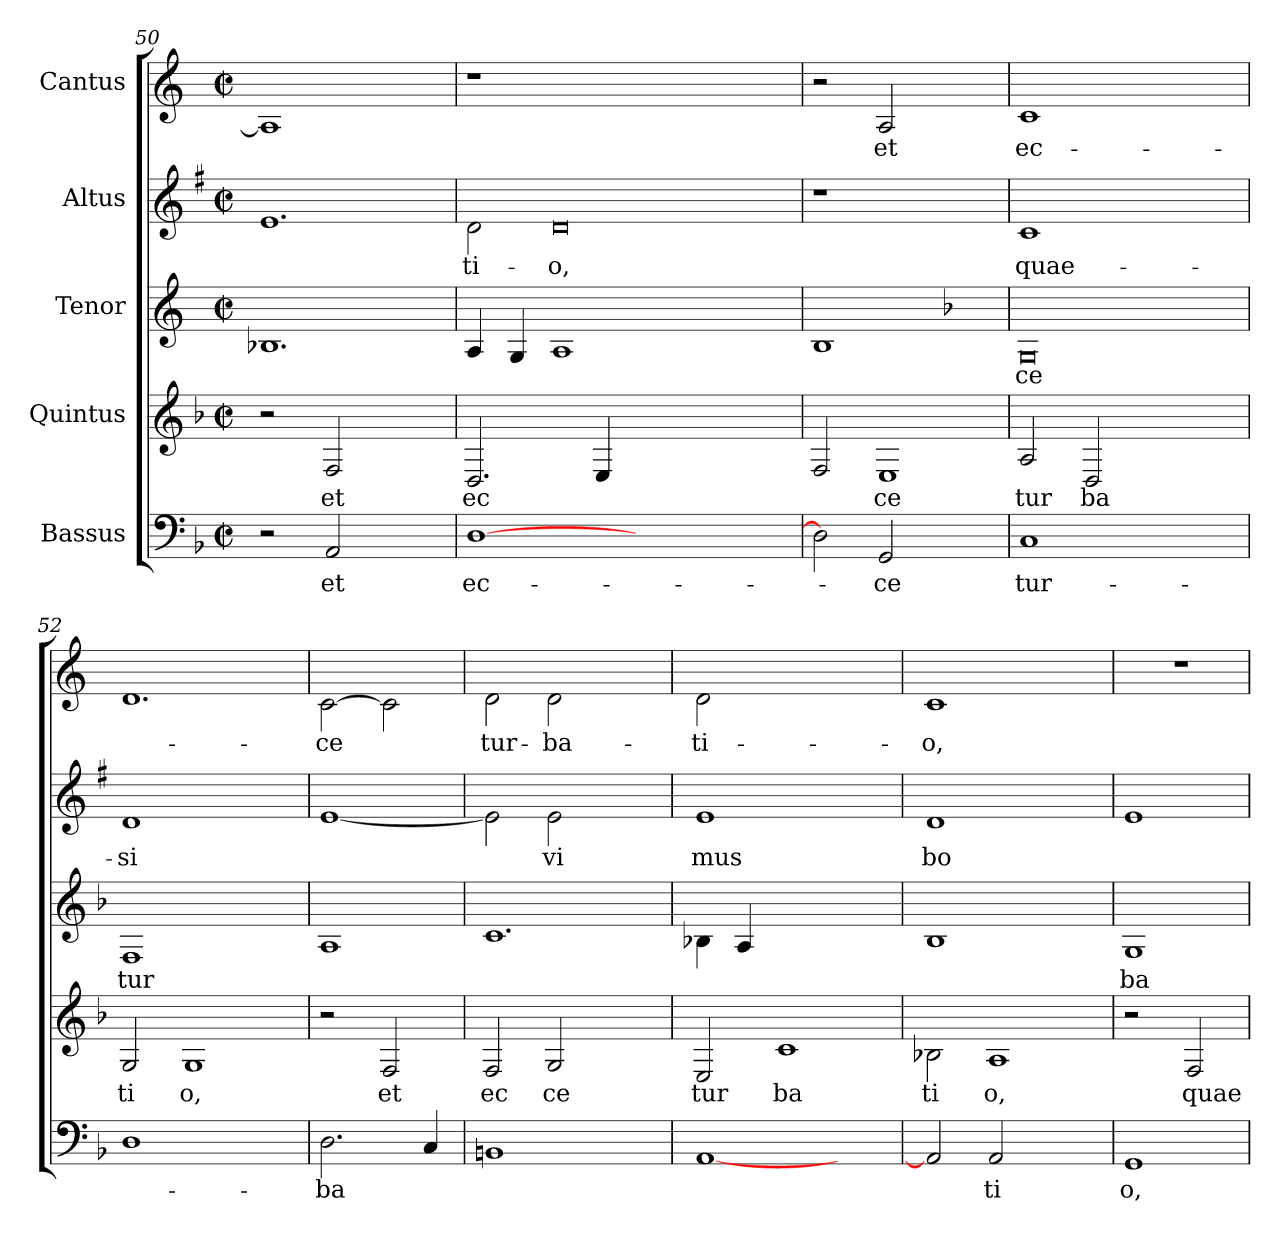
**kern	**text	**kern	**text	**kern	**text	**kern	**text	**kern	**text
*part5	*part5	*part4	*part4	*part3	*part3	*part2	*part2	*part1	*part1
*staff5	*staff5	*staff4	*staff4	*staff3	*staff3	*staff2	*staff2	*staff1	*staff1
*I"Bassus	*	*I"Quintus	*	*I"Tenor	*	*I"Altus	*	*I"Cantus	*
!!LO:LB:g=z
*clefF4	*	*clefG2	*	*clefG2	*	*clefG2	*	*clefG2	*
*k[b-]	*	*k[b-]	*	*k[]	*	*k[f#]	*	*k[]	*
*F:	*	*F:	*	*C:	*	*G:	*	*C:	*
*M2/2	*	*M2/2	*	*M2/2	*	*M2/2	*	*M2/2	*
*met(c|)	*	*met(c|)	*	*met(c|)	*	*met(c|)	*	*met(c|)	*
=50	=50	=50	=50	=50	=50	=50	=50	=50	=50
2r	.	2r	.	1.B-X	.	1.e	.	1A]	.
!	!LO:LY:b	!	!LO:LY:b	!	!	!	!	!	!
2AA/	et	2F/	et	.	.	.	.	.	.
2ryy	.	2ryy	.	.	.	.	.	2ryy	.
=50A	=50A	=50A	=50A	=50A	=50A	=50A	=50A	=50A	=50A
!	!LO:LY:b	!	!LO:LY:b	!	!	!	!LO:LY:b	!	!
[1D	ec-	2.D/	ec	4A/	.	2d\	-ti-	1r	.
.	.	.	.	4G/	.	.	.	.	.
!	!	!	!	!	!	!	!LO:LY:b	!	!
.	.	.	.	1A	.	0d	-o,	.	.
.	.	4E/	.	.	.	.	.	.	.
1.ryy	.	1.ryy	.	.	.	.	.	1.ryy	.
.	.	.	.	1ryy	.	.	.	.	.
=51A	=51A	=51A	=51A	=51A	=51A	=51A	=51A	=51A	=51A
2D\]	.	2F/	.	1B	.	1r	.	2r	.
!	!LO:LY:b	!	!LO:LY:b	!	!	!	!	!	!LO:LY:b
2GG/	-ce	1E	ce	.	.	.	.	2A/	et
*	*	*	*	*k[b-]	*	*	*	*	*
*	*	*	*	*F:	*	*	*	*	*
2ryy	.	.	.	2ryy	.	2ryy	.	2ryy	.
!!LO:LB:g=z
=51B	=51B	=51B	=51B	=51B	=51B	=51B	=51B	=51B	=51B
!	!LO:LY:b	!	!LO:LY:b	!	!LO:LY:b	!	!LO:LY:b	!	!LO:LY:b
1C	tur-	2A/	tur	0G	ce	1c	quae-	1c	ec-
!	!	!	!LO:LY:b	!	!	!	!	!	!
.	.	2D/	ba	.	.	.	.	.	.
1ryy	.	1ryy	.	.	.	1ryy	.	1ryy	.
!!LO:LB:g=z
=52	=52	=52	=52	=52	=52	=52	=52	=52	=52
!	!	!	!LO:LY:b	!	!LO:LY:b	!	!LO:LY:b	!	!
1D	.	2G/	ti	1F	tur	1d	-si	1.d	.
!	!	!	!LO:LY:b	!	!	!	!	!	!
.	.	1G	o,	.	.	.	.	.	.
2ryy	.	.	.	2ryy	.	2ryy	.	.	.
!!LO:LB:g=z
=53A	=53A	=53A	=53A	=53A	=53A	=53A	=53A	=53A	=53A
!	!LO:LY:b	!	!	!	!	!	!	!	!LO:LY:b
2.D\	-ba	2r	.	1A	.	[1e	.	[2c\	-ce
!	!	!	!LO:LY:b	!	!	!	!	!	!
.	.	2F/	et	.	.	.	.	2c\]	.
4C/	.	.	.	.	.	.	.	.	.
=53B	=53B	=53B	=53B	=53B	=53B	=53B	=53B	=53B	=53B
!	!	!	!LO:LY:b	!	!	!	!	!	!LO:LY:b
1BBn	.	2F/	ec	1.c	.	2e\]	.	2d\	tur-
!	!	!	!LO:LY:b	!	!	!	!LO:LY:b	!	!LO:LY:b
.	.	2G/	ce	.	.	2e\	vi	2d\	-ba-
2ryy	.	2ryy	.	.	.	2ryy	.	2ryy	.
=54A	=54A	=54A	=54A	=54A	=54A	=54A	=54A	=54A	=54A
!	!	!	!LO:LY:b	!	!	!	!LO:LY:b	!	!LO:LY:b
[1AA	.	2E/	tur	4B-X\	.	1e	mus	2d\	-ti-
.	.	.	.	4A/	.	.	.	.	.
!	!	!	!LO:LY:b	!	!	!	!	!	!
.	.	1c	ba	1ryy	.	.	.	1ryy	.
2ryy	.	.	.	.	.	2ryy	.	.	.
!!LO:LB:g=z
=55	=55	=55	=55	=55	=55	=55	=55	=55	=55
!	!	!	!LO:LY:b	!	!	!	!LO:LY:b	!	!LO:LY:b
2AA/]	.	2B-X\	ti	1B-	.	1d	bo	1c	-o,
!	!LO:LY:b	!	!LO:LY:b	!	!	!	!	!	!
2AA/	ti	1A	o,	.	.	.	.	.	.
2ryy	.	.	.	2ryy	.	2ryy	.	2ryy	.
=55A	=55A	=55A	=55A	=55A	=55A	=55A	=55A	=55A	=55A
!	!LO:LY:b	!	!	!	!LO:LY:b	!	!	!	!
1GG	o,	2r	.	1G	ba	1e	.	1r	.
!	!	!	!LO:LY:b	!	!	!	!	!	!
.	.	2F/	quae	.	.	.	.	.	.
=	=	=	=	=	=	=	=	=	=
*-	*-	*-	*-	*-	*-	*-	*-	*-	*-
